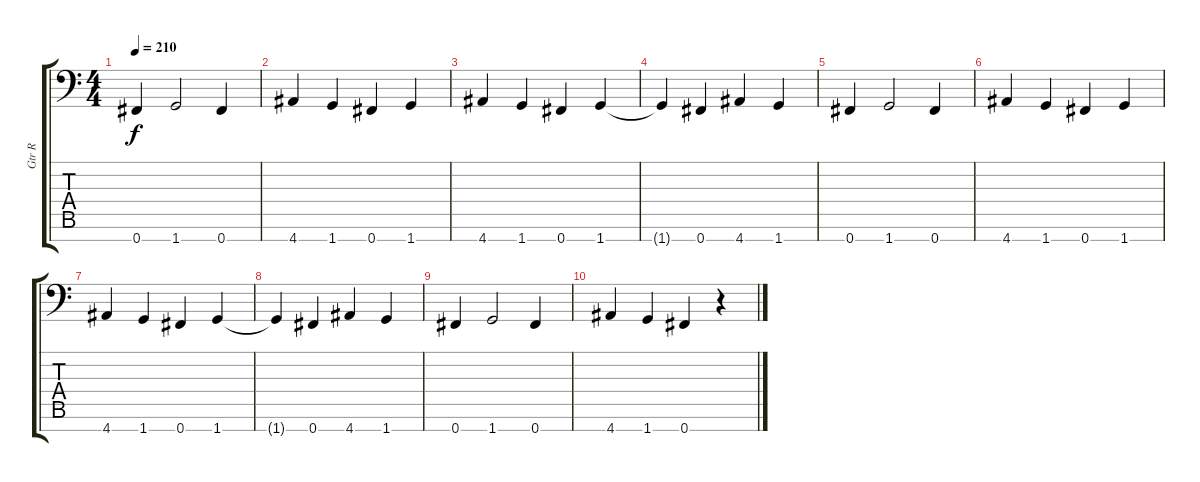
\track ("Gtr R" "Gtr R") {instrument distortionguitar}
\staff {score tabs}
\tuning (Db4 Ab3 E3 B2 Gb2 B1 Gb1) {hide}
\ts (4 4)
\tempo 210
\clef f4
\ks c
0.7.4{dy f} 1.7.2 0.7.4 |
4.7.4 1.7.4 0.7.4 1.7.4 |
4.7.4 1.7.4 0.7.4 1.7.4 |
1.7{t}.4 0.7.4 4.7.4 1.7.4 |
0.7.4 1.7.2 0.7.4 |
4.7.4 1.7.4 0.7.4 1.7.4 |
4.7.4 1.7.4 0.7.4 1.7.4 |
1.7{t}.4 0.7.4 4.7.4 1.7.4 |
0.7.4 1.7.2 0.7.4 |
4.7.4 1.7.4 0.7.4 r.4
